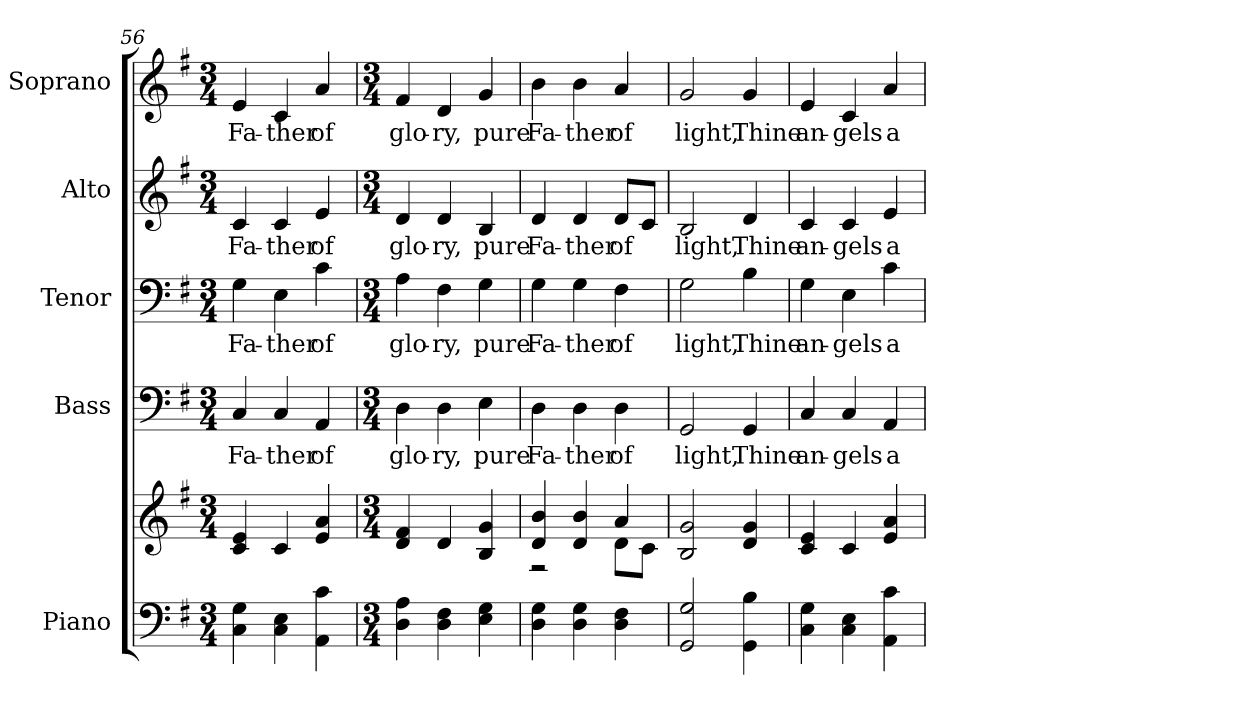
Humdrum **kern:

**kern	**kern	**kern	**text	**kern	**text	**kern	**text	**kern	**text
*part5	*part5	*part4	*part4	*part3	*part3	*part2	*part2	*part1	*part1
*staff6	*staff5	*staff4	*staff4	*staff3	*staff3	*staff2	*staff2	*staff1	*staff1
*I"Piano	*	*I"Bass	*	*I"Tenor	*	*I"Alto	*	*I"Soprano	*
*I'Pno.	*	*I'B.	*	*I'T.	*	*I'A.	*	*I'S.	*
*clefF4	*clefG2	*clefF4	*	*clefF4	*	*clefG2	*	*clefG2	*
*k[f#]	*k[f#]	*k[f#]	*	*k[f#]	*	*k[f#]	*	*k[f#]	*
*G:	*G:	*G:	*	*G:	*	*G:	*	*G:	*
*M3/4	*M3/4	*M3/4	*	*M3/4	*	*M3/4	*	*M3/4	*
=56	=56	=56	=56	=56	=56	=56	=56	=56	=56
!	!	!	!LO:LY:b:color=#000000	!	!	!	!	!	!
!	!	!	!	!	!LO:LY:b:color=#000000	!	!	!	!
!	!	!	!	!	!	!	!LO:LY:b:color=#000000	!	!
!	!	!	!	!	!	!	!	!	!LO:LY:b:color=#000000
4Ci\ 4Gi	4ci/ 4ei	4Ci/	Fa-	4Gi\	Fa-	4ci/	Fa-	4ei/	Fa-
!	!	!	!LO:LY:b:color=#000000	!	!	!	!	!	!
!	!	!	!	!	!LO:LY:b:color=#000000	!	!	!	!
!	!	!	!	!	!	!	!LO:LY:b:color=#000000	!	!
!	!	!	!	!	!	!	!	!	!LO:LY:b:color=#000000
4Ci\ 4Ei	4ci/	4Ci/	-ther	4Ei\	-ther	4ci/	-ther	4ci/	-ther
!	!	!	!LO:LY:b:color=#000000	!	!	!	!	!	!
!	!	!	!	!	!LO:LY:b:color=#000000	!	!	!	!
!	!	!	!	!	!	!	!LO:LY:b:color=#000000	!	!
!	!	!	!	!	!	!	!	!	!LO:LY:b:color=#000000
4AAi\ 4ci	4ei/ 4ai	4AAi/	of	4ci\	of	4ei/	of	4ai/	of
=57	=57	=57	=57	=57	=57	=57	=57	=57	=57
*M3/4	*M3/4	*M3/4	*	*M3/4	*	*M3/4	*	*M3/4	*
!	!	!	!LO:LY:b:color=#000000	!	!	!	!	!	!
!	!	!	!	!	!LO:LY:b:color=#000000	!	!	!	!
!	!	!	!	!	!	!	!LO:LY:b:color=#000000	!	!
!	!	!	!	!	!	!	!	!	!LO:LY:b:color=#000000
4Di\ 4Ai	4di/ 4f#i	4Di\	glo-	4Ai\	glo-	4di/	glo-	4f#i/	glo-
!	!	!	!LO:LY:b:color=#000000	!	!	!	!	!	!
!	!	!	!	!	!LO:LY:b:color=#000000	!	!	!	!
!	!	!	!	!	!	!	!LO:LY:b:color=#000000	!	!
!	!	!	!	!	!	!	!	!	!LO:LY:b:color=#000000
4Di\ 4F#i	4di/	4Di\	-ry,	4F#i\	-ry,	4di/	-ry,	4di/	-ry,
!	!	!	!LO:LY:b:color=#000000	!	!	!	!	!	!
!	!	!	!	!	!LO:LY:b:color=#000000	!	!	!	!
!	!	!	!	!	!	!	!LO:LY:b:color=#000000	!	!
!	!	!	!	!	!	!	!	!	!LO:LY:b:color=#000000
4Ei\ 4Gi	4Bi/ 4gi	4Ei\	pure	4Gi\	pure	4Bi/	pure	4gi/	pure
=58	=58	=58	=58	=58	=58	=58	=58	=58	=58
*	*^	*	*	*	*	*	*	*	*
!	!	!	!	!LO:LY:b:color=#000000	!	!	!	!	!	!
!	!	!	!	!	!	!LO:LY:b:color=#000000	!	!	!	!
!	!	!	!	!	!	!	!	!LO:LY:b:color=#000000	!	!
!	!	!	!	!	!	!	!	!	!	!LO:LY:b:color=#000000
4Di\ 4Gi	4di/ 4bi	2r	4Di\	Fa-	4Gi\	Fa-	4di/	Fa-	4bi\	Fa-
!	!	!	!	!LO:LY:b:color=#000000	!	!	!	!	!	!
!	!	!	!	!	!	!LO:LY:b:color=#000000	!	!	!	!
!	!	!	!	!	!	!	!	!LO:LY:b:color=#000000	!	!
!	!	!	!	!	!	!	!	!	!	!LO:LY:b:color=#000000
4Di\ 4Gi	4di/ 4bi	.	4Di\	-ther	4Gi\	-ther	4di/	-ther	4bi\	-ther
!	!	!	!	!LO:LY:b:color=#000000	!	!	!	!	!	!
!	!	!	!	!	!	!LO:LY:b:color=#000000	!	!	!	!
!	!	!	!	!	!	!	!	!LO:LY:b:color=#000000	!	!
!	!	!	!	!	!	!	!	!	!	!LO:LY:b:color=#000000
4Di\ 4F#i	4ai/	8di\L	4Di\	of	4F#i\	of	8di/L	of	4ai/	of
.	.	8ci\J	.	.	.	.	8ci/J	.	.	.
*	*v	*v	*	*	*	*	*	*	*	*
=59	=59	=59	=59	=59	=59	=59	=59	=59	=59
*	*^	*	*	*	*	*	*	*	*
!	!	!	!	!LO:LY:b:color=#000000	!	!	!	!	!	!
*	*v	*v	*	*	*	*	*	*	*	*
*	*^	*	*	*	*	*	*	*	*
!	!	!	!	!	!	!LO:LY:b:color=#000000	!	!	!	!
*	*v	*v	*	*	*	*	*	*	*	*
*	*^	*	*	*	*	*	*	*	*
!	!	!	!	!	!	!	!	!LO:LY:b:color=#000000	!	!
*	*v	*v	*	*	*	*	*	*	*	*
*	*^	*	*	*	*	*	*	*	*
!	!	!	!	!	!	!	!	!	!	!LO:LY:b:color=#000000
*	*v	*v	*	*	*	*	*	*	*	*
2GGi/ 2Gi	2Bi/ 2gi	2GGi/	light,	2Gi\	light,	2Bi/	light,	2gi/	light,
!	!	!	!LO:LY:b:color=#000000	!	!	!	!	!	!
!	!	!	!	!	!LO:LY:b:color=#000000	!	!	!	!
!	!	!	!	!	!	!	!LO:LY:b:color=#000000	!	!
!	!	!	!	!	!	!	!	!	!LO:LY:b:color=#000000
4GGi\ 4Bi	4di/ 4gi	4GGi/	Thine	4Bi\	Thine	4di/	Thine	4gi/	Thine
!!LO:PB:g=z
=60	=60	=60	=60	=60	=60	=60	=60	=60	=60
!	!	!	!LO:LY:b:color=#000000	!	!	!	!	!	!
!	!	!	!	!	!LO:LY:b:color=#000000	!	!	!	!
!	!	!	!	!	!	!	!LO:LY:b:color=#000000	!	!
!	!	!	!	!	!	!	!	!	!LO:LY:b:color=#000000
4Ci\ 4Gi	4ci/ 4ei	4Ci/	an-	4Gi\	an-	4ci/	an-	4ei/	an-
!	!	!	!LO:LY:b:color=#000000	!	!	!	!	!	!
!	!	!	!	!	!LO:LY:b:color=#000000	!	!	!	!
!	!	!	!	!	!	!	!LO:LY:b:color=#000000	!	!
!	!	!	!	!	!	!	!	!	!LO:LY:b:color=#000000
4Ci\ 4Ei	4ci/	4Ci/	-gels	4Ei\	-gels	4ci/	-gels	4ci/	-gels
!	!	!	!LO:LY:b:color=#000000	!	!	!	!	!	!
!	!	!	!	!	!LO:LY:b:color=#000000	!	!	!	!
!	!	!	!	!	!	!	!LO:LY:b:color=#000000	!	!
!	!	!	!	!	!	!	!	!	!LO:LY:b:color=#000000
4AAi\ 4ci	4ei/ 4ai	4AAi/	a-	4ci\	a-	4ei/	a-	4ai/	a-
=	=	=	=	=	=	=	=	=	=
*-	*-	*-	*-	*-	*-	*-	*-	*-	*-
